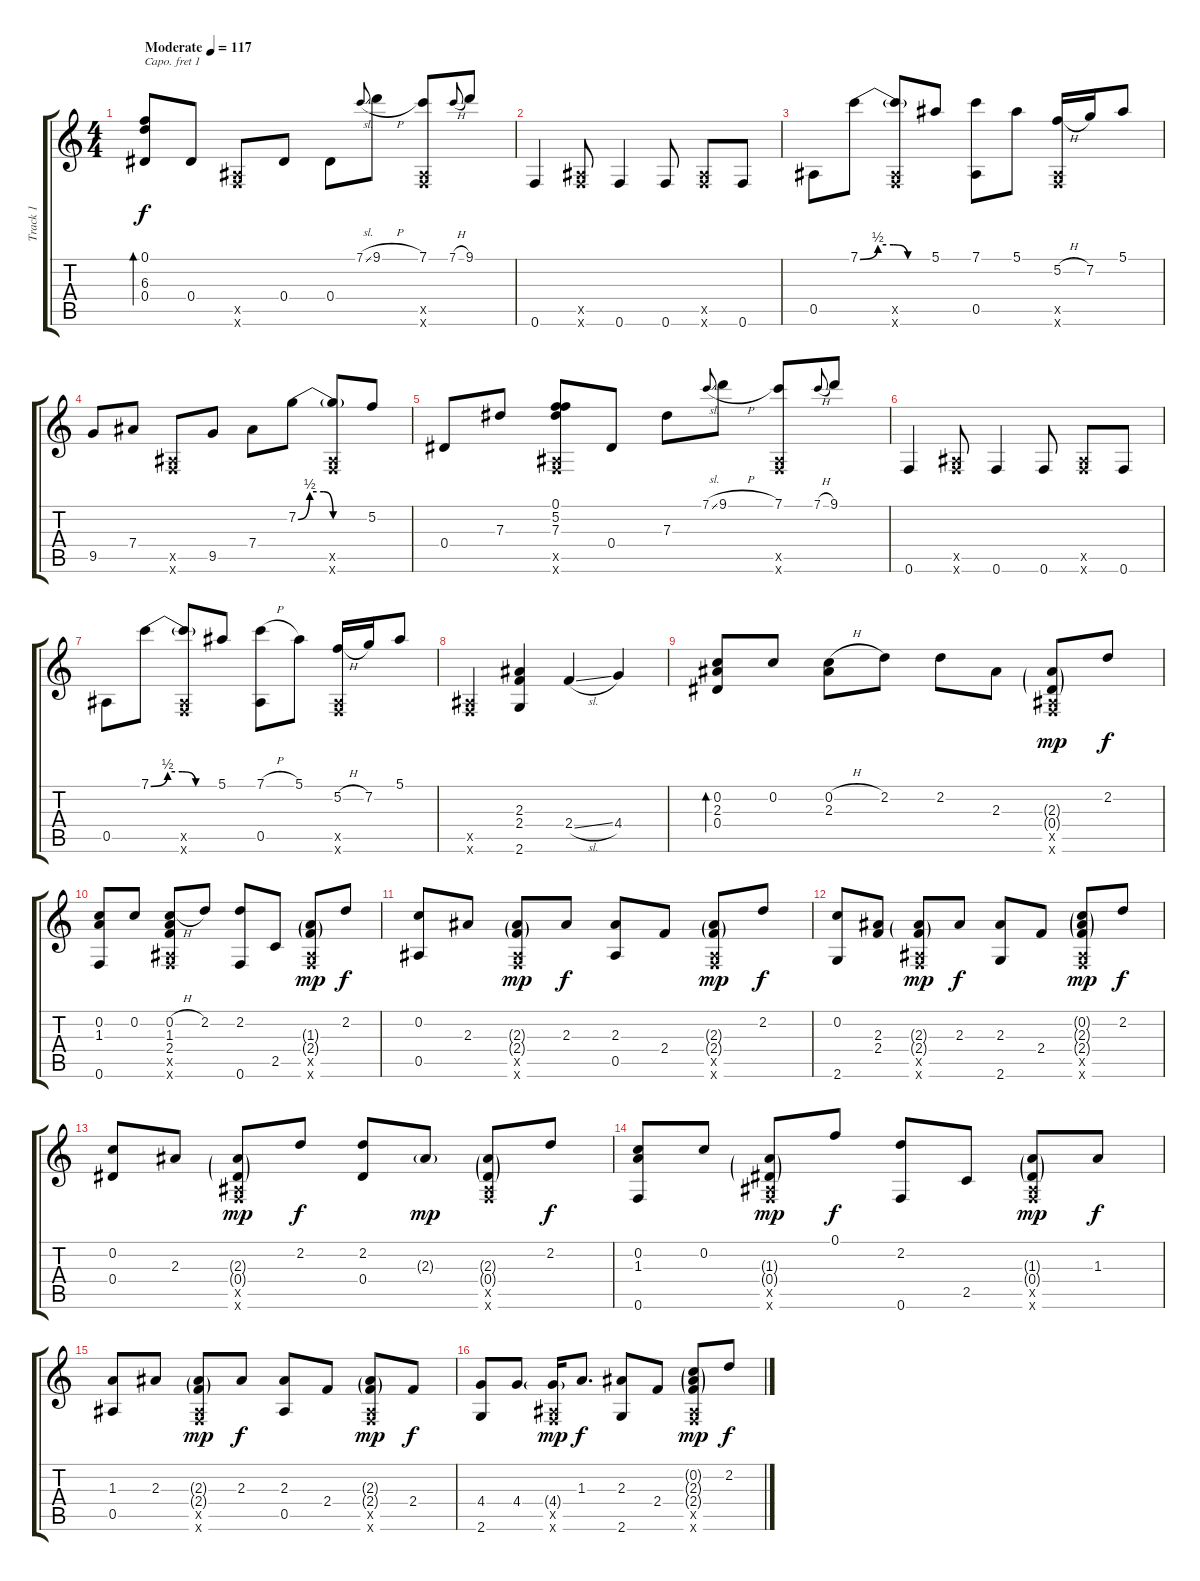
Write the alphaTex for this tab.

\track ("Track 1" "Track 1") {instrument acousticguitarsteel}
\staff {score tabs}
\capo 1
\tuning (E4 B3 G3 D3 A2 E2) {hide}
\ts (4 4)
\tempo (117 "Moderate")
\clef g2
\ks c
(0.1 6.3 0.4).8{bd 120 dy f instrument acousticguitarsteel} 0.4.8 (0.5{x} 0.6{x}).8 0.4.8 0.4.8 7.1{sl}.8{gr onbeat} 9.1{h}.8 (7.1 0.5{x} 0.6{x}).8 7.1{h}.8{gr onbeat} 9.1.8 |
0.6.4 (0.5{x} 0.6{x}).8 0.6.4 0.6.8 (0.5{x} 0.6{x}).8 0.6.8 |
0.5.8 7.1{be (custom 0 0 15 2 28 2 40 0 60 0)}.8 (7.1{t} 0.5{x} 0.6{x}).8 5.1.8 (7.1 0.5).8 5.1.8 (5.2{h} 0.5{x} 0.6{x}).16 7.2.16 5.1.8 |
9.5.8 7.4.8 (0.5{x} 0.6{x}).8 9.5.8 7.4.8 7.2{be (custom 0 0 10 2 22 2 30 0 60 0)}.8 (7.2{t} 0.5{x} 0.6{x}).8 5.2.8 |
0.4.8 7.3.8 (0.1 5.2 7.3 0.5{x} 0.6{x}).8 0.4.8 7.3.8 7.1{sl}.8{gr onbeat} 9.1{h}.8 (7.1 0.5{x} 0.6{x}).8 7.1{h}.8{gr onbeat} 9.1.8 |
0.6.4 (0.5{x} 0.6{x}).8 0.6.4 0.6.8 (0.5{x} 0.6{x}).8 0.6.8 |
0.5.8 7.1{be (custom 0 0 15 2 28 2 40 0 60 0)}.8 (7.1{t} 0.5{x} 0.6{x}).8 5.1.8 (7.1{h} 0.5).8 5.1.8 (5.2{h} 0.5{x} 0.6{x}).16 7.2.16 5.1.8 |
(0.5{x} 0.6{x}).4 (2.3 2.4 2.6).4 2.4{sl}.4 4.4.4 |
(0.2 2.3 0.4).8{bd 120} 0.2.8 (0.2{h} 2.3).8 2.2.8 2.2.8 2.3.8 (2.3{g} 0.4{g} 0.5{x} 0.6{x}).8{dy mp} 2.2.8{dy f} |
(0.2 1.3 0.6).8 0.2.8 (0.2{h} 1.3 2.4 0.5{x} 0.6{x}).8 2.2.8 (2.2 0.6).8 2.5.8 (1.3{g} 2.4{g} 0.5{x} 0.6{x}).8{dy mp} 2.2.8{dy f} |
(0.2 0.5).8 2.3.8 (2.3{g} 2.4{g} 0.5{x} 0.6{x}).8{dy mp} 2.3.8{dy f} (2.3 0.5).8 2.4.8 (2.3{g} 2.4{g} 0.5{x} 0.6{x}).8{dy mp} 2.2.8{dy f} |
(0.2 2.6).8 (2.3 2.4).8 (2.3{g} 2.4{g} 0.5{x} 0.6{x}).8{dy mp} 2.3.8{dy f} (2.3 2.6).8 2.4.8 (0.2{g} 2.3{g} 2.4{g} 0.5{x} 0.6{x}).8{dy mp} 2.2.8{dy f} |
(0.2 0.4).8 2.3.8 (2.3{g} 0.4{g} 0.5{x} 0.6{x}).8{dy mp} 2.2.8{dy f} (2.2 0.4).8 2.3{g}.8{dy mp} (2.3{g} 0.4{g} 0.5{x} 0.6{x}).8 2.2.8{dy f} |
(0.2 1.3 0.6).8 0.2.8 (1.3{g} 0.4{g} 0.5{x} 0.6{x}).8{dy mp} 0.1.8{dy f} (2.2 0.6).8 2.5.8 (1.3{g} 0.4{g} 0.5{x} 0.6{x}).8{dy mp} 1.3.8{dy f} |
(1.3 0.5).8 2.3.8 (2.3{g} 2.4{g} 0.5{x} 0.6{x}).8{dy mp} 2.3.8{dy f} (2.3 0.5).8 2.4.8 (2.3{g} 2.4{g} 0.5{x} 0.6{x}).8{dy mp} 2.4.8{dy f} |
(4.4 2.6).8 4.4.8 (4.4{g} 0.5{x} 0.6{x}).16{dy mp} 1.3.8{d dy f} (2.3 2.6).8 2.4.8 (0.2{g} 2.3{g} 2.4{g} 0.5{x} 0.6{x}).8{dy mp} 2.2.8{dy f}
